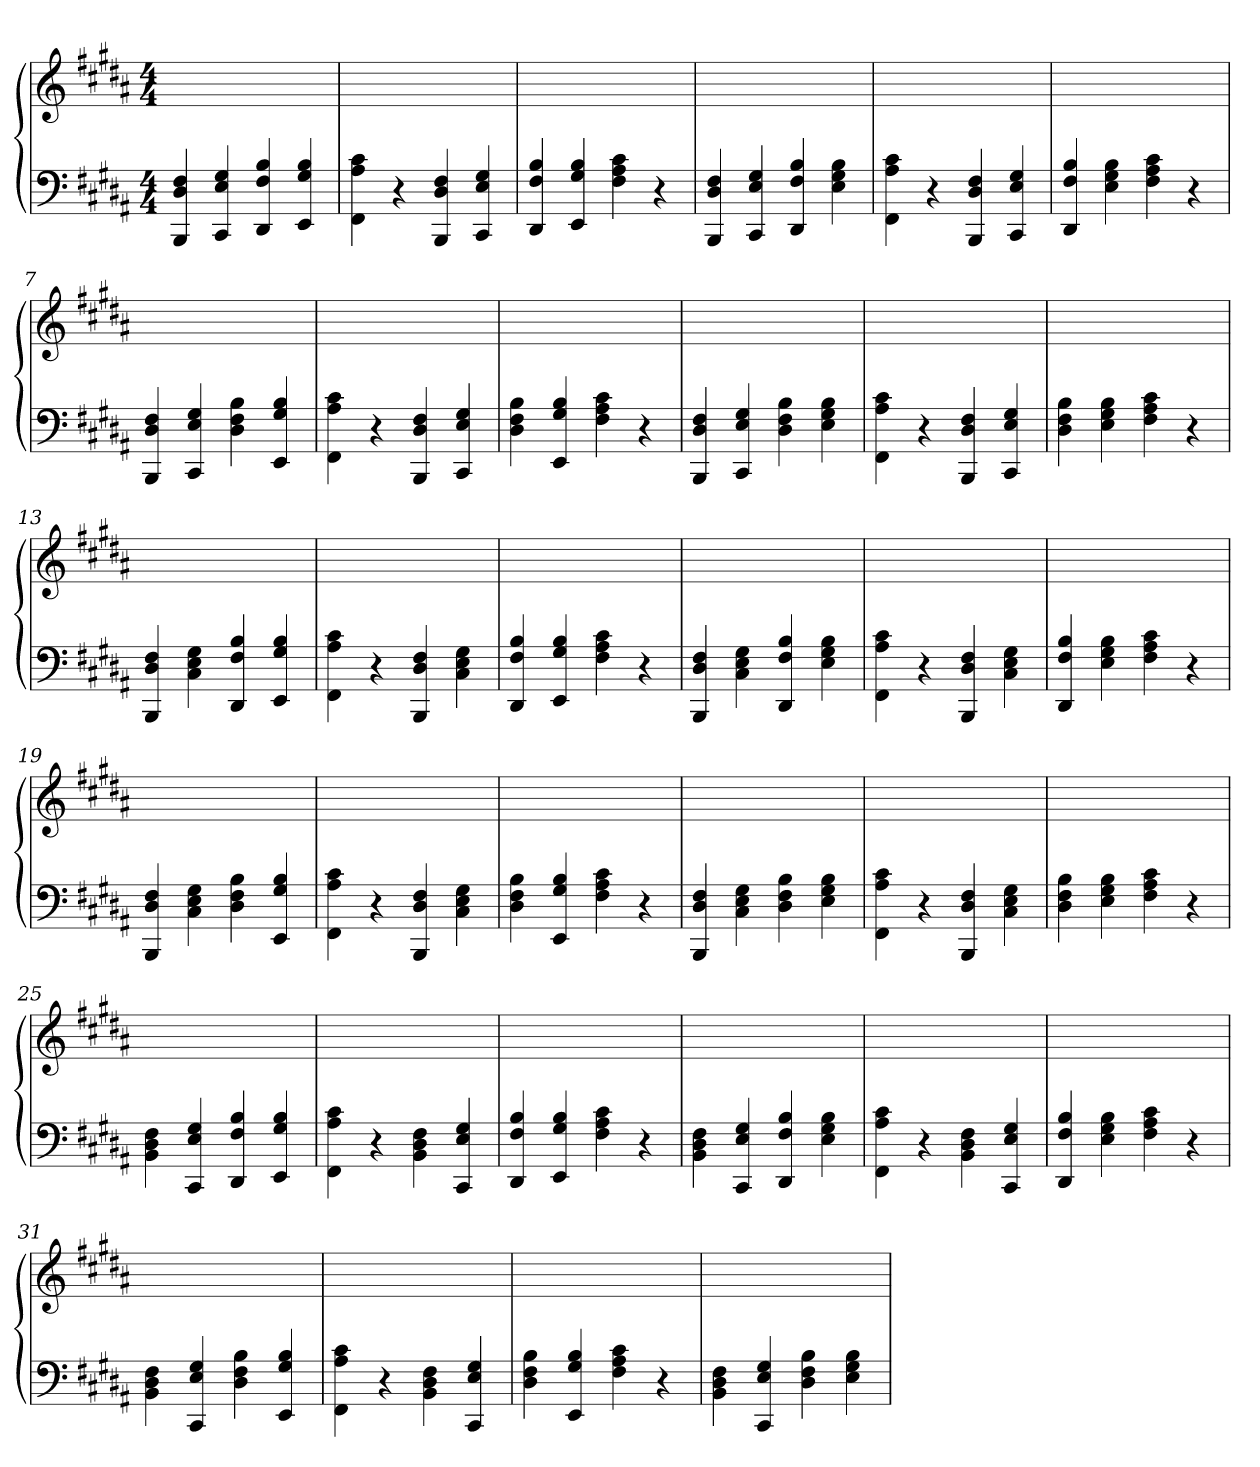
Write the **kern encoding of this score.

**kern	**kern
*part2	*part1
*staff2	*staff1
*clefF4	*clefG2
*k[f#c#g#d#a#]	*k[f#c#g#d#a#]
*B:	*B:
*M4/4	*M4/4
*MM60	*MM60
=1	=1
4BBB 4D# 4F#	1ryy
4CC# 4E 4G#	.
4DD# 4F# 4B	.
4EE 4G# 4B	.
=2	=2
4FF# 4A# 4c#	1ryy
4r	.
4BBB 4D# 4F#	.
4CC# 4E 4G#	.
=3	=3
4DD# 4F# 4B	1ryy
4EE 4G# 4B	.
4F# 4A# 4c#	.
4r	.
=4	=4
4BBB 4D# 4F#	1ryy
4CC# 4E 4G#	.
4DD# 4F# 4B	.
4E 4G# 4B	.
=5	=5
4FF# 4A# 4c#	1ryy
4r	.
4BBB 4D# 4F#	.
4CC# 4E 4G#	.
=6	=6
4DD# 4F# 4B	1ryy
4E 4G# 4B	.
4F# 4A# 4c#	.
4r	.
=7	=7
4BBB 4D# 4F#	1ryy
4CC# 4E 4G#	.
4D# 4F# 4B	.
4EE 4G# 4B	.
=8	=8
4FF# 4A# 4c#	1ryy
4r	.
4BBB 4D# 4F#	.
4CC# 4E 4G#	.
=9	=9
4D# 4F# 4B	1ryy
4EE 4G# 4B	.
4F# 4A# 4c#	.
4r	.
=10	=10
4BBB 4D# 4F#	1ryy
4CC# 4E 4G#	.
4D# 4F# 4B	.
4E 4G# 4B	.
=11	=11
4FF# 4A# 4c#	1ryy
4r	.
4BBB 4D# 4F#	.
4CC# 4E 4G#	.
=12	=12
4D# 4F# 4B	1ryy
4E 4G# 4B	.
4F# 4A# 4c#	.
4r	.
=13	=13
4BBB 4D# 4F#	1ryy
4C# 4E 4G#	.
4DD# 4F# 4B	.
4EE 4G# 4B	.
=14	=14
4FF# 4A# 4c#	1ryy
4r	.
4BBB 4D# 4F#	.
4C# 4E 4G#	.
=15	=15
4DD# 4F# 4B	1ryy
4EE 4G# 4B	.
4F# 4A# 4c#	.
4r	.
=16	=16
4BBB 4D# 4F#	1ryy
4C# 4E 4G#	.
4DD# 4F# 4B	.
4E 4G# 4B	.
=17	=17
4FF# 4A# 4c#	1ryy
4r	.
4BBB 4D# 4F#	.
4C# 4E 4G#	.
=18	=18
4DD# 4F# 4B	1ryy
4E 4G# 4B	.
4F# 4A# 4c#	.
4r	.
=19	=19
4BBB 4D# 4F#	1ryy
4C# 4E 4G#	.
4D# 4F# 4B	.
4EE 4G# 4B	.
=20	=20
4FF# 4A# 4c#	1ryy
4r	.
4BBB 4D# 4F#	.
4C# 4E 4G#	.
=21	=21
4D# 4F# 4B	1ryy
4EE 4G# 4B	.
4F# 4A# 4c#	.
4r	.
=22	=22
4BBB 4D# 4F#	1ryy
4C# 4E 4G#	.
4D# 4F# 4B	.
4E 4G# 4B	.
=23	=23
4FF# 4A# 4c#	1ryy
4r	.
4BBB 4D# 4F#	.
4C# 4E 4G#	.
=24	=24
4D# 4F# 4B	1ryy
4E 4G# 4B	.
4F# 4A# 4c#	.
4r	.
=25	=25
4BB 4D# 4F#	1ryy
4CC# 4E 4G#	.
4DD# 4F# 4B	.
4EE 4G# 4B	.
=26	=26
4FF# 4A# 4c#	1ryy
4r	.
4BB 4D# 4F#	.
4CC# 4E 4G#	.
=27	=27
4DD# 4F# 4B	1ryy
4EE 4G# 4B	.
4F# 4A# 4c#	.
4r	.
=28	=28
4BB 4D# 4F#	1ryy
4CC# 4E 4G#	.
4DD# 4F# 4B	.
4E 4G# 4B	.
=29	=29
4FF# 4A# 4c#	1ryy
4r	.
4BB 4D# 4F#	.
4CC# 4E 4G#	.
=30	=30
4DD# 4F# 4B	1ryy
4E 4G# 4B	.
4F# 4A# 4c#	.
4r	.
=31	=31
4BB 4D# 4F#	1ryy
4CC# 4E 4G#	.
4D# 4F# 4B	.
4EE 4G# 4B	.
=32	=32
4FF# 4A# 4c#	1ryy
4r	.
4BB 4D# 4F#	.
4CC# 4E 4G#	.
=33	=33
4D# 4F# 4B	1ryy
4EE 4G# 4B	.
4F# 4A# 4c#	.
4r	.
=34	=34
4BB 4D# 4F#	1ryy
4CC# 4E 4G#	.
4D# 4F# 4B	.
4E 4G# 4B	.
=	=
*-	*-
